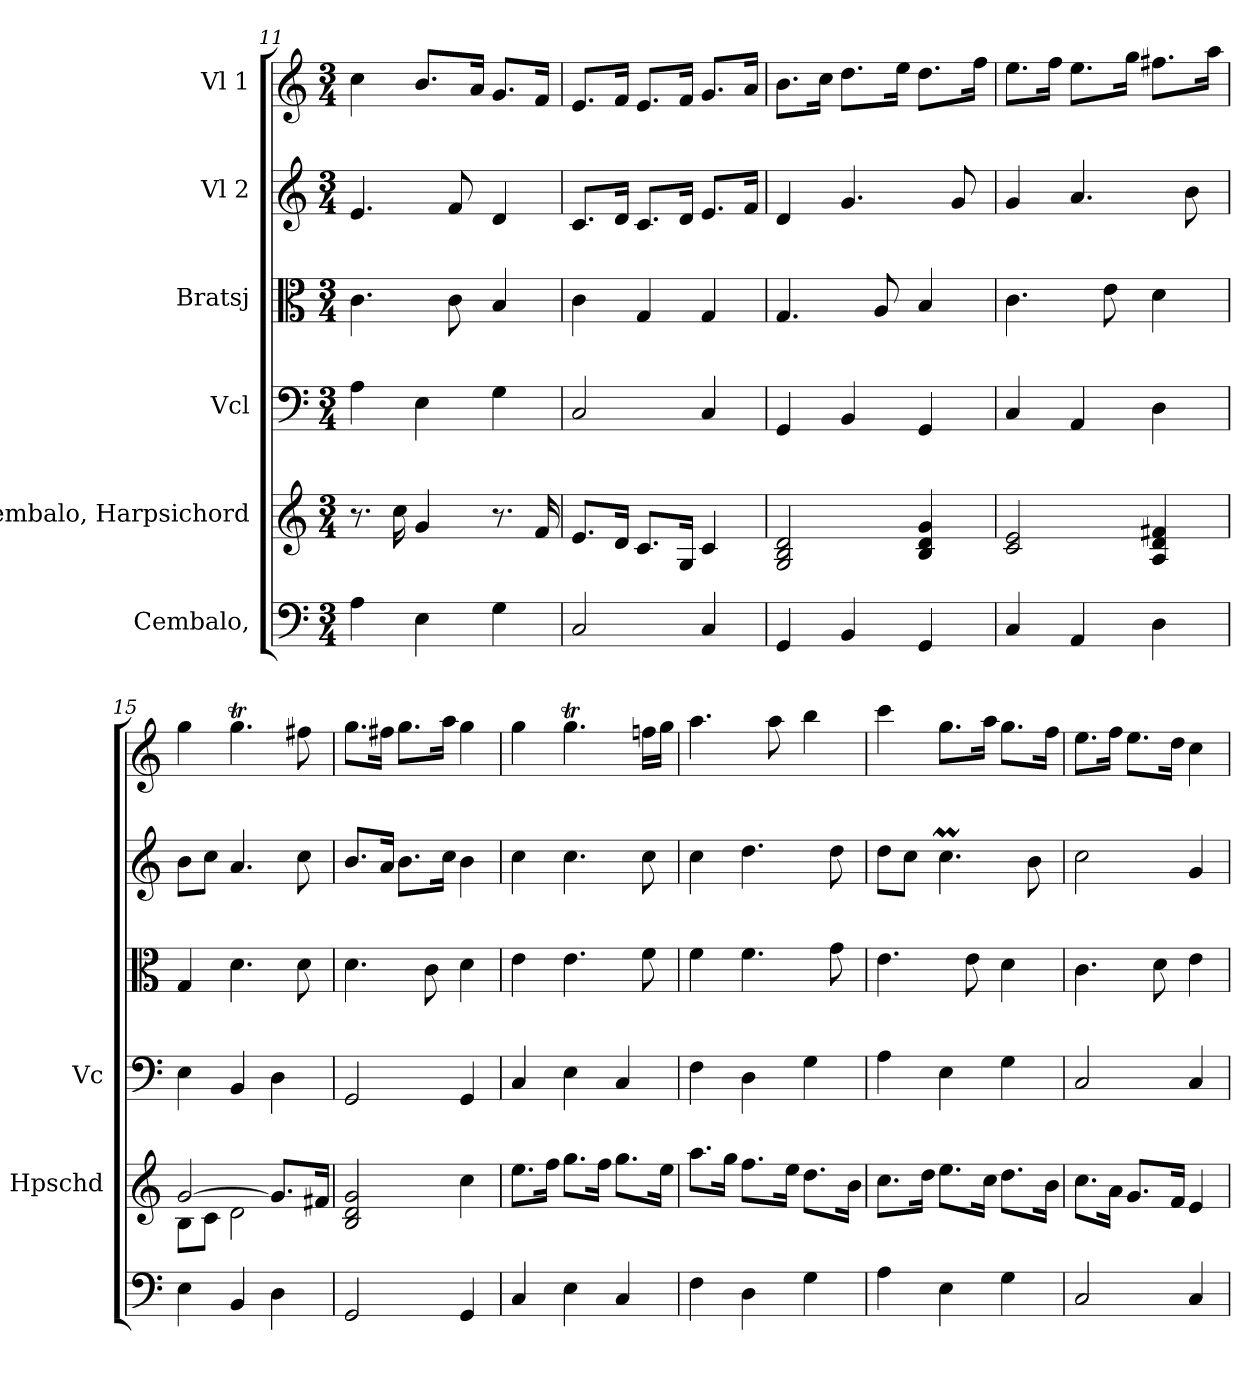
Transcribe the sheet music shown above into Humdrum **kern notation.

**kern	**kern	**kern	**kern	**kern	**kern
*part6	*part5	*part4	*part3	*part2	*part1
*staff6	*staff5	*staff4	*staff3	*staff2	*staff1
*I"Cembalo,	*I"Cembalo, Harpsichord	*I"Vcl	*I"Bratsj	*I"Vl 2	*I"Vl 1
*	*I'Hpschd	*I'Vc	*	*	*
*clefF4	*clefG2	*clefF4	*clefC3	*clefG2	*clefG2
*k[]	*k[]	*k[]	*k[]	*k[]	*k[]
*M3/4	*M3/4	*M3/4	*M3/4	*M3/4	*M3/4
=11	=11	=11	=11	=11	=11
4A\	8.r	4A\	4.c\	4.e/	4cc\
.	16cc\	.	.	.	.
4E\	4g/	4E\	.	.	8.b/L
.	.	.	8c\	8f/	.
.	.	.	.	.	16a/Jk
4G\	8.r	4G\	4B/	4d/	8.g/L
.	16f/	.	.	.	16f/Jk
!!LO:PB:g=z
=12	=12	=12	=12	=12	=12
2C/	8.e/L	2C/	4c\	8.c/L	8.e/L
.	16d/Jk	.	.	16d/Jk	16f/Jk
.	8.c/L	.	4G/	8.c/L	8.e/L
.	16G/Jk	.	.	16d/Jk	16f/Jk
4C/	4c/	4C/	4G/	8.e/L	8.g/L
.	.	.	.	16f/Jk	16a/Jk
=13	=13	=13	=13	=13	=13
4GG/	2G/ 2B/ 2d/	4GG/	4.G/	4d/	8.b\L
.	.	.	.	.	16cc\Jk
4BB/	.	4BB/	.	4.g/	8.dd\L
.	.	.	8A/	.	.
.	.	.	.	.	16ee\Jk
4GG/	4B/ 4d/ 4g/	4GG/	4B/	.	8.dd\L
.	.	.	.	8g/	.
.	.	.	.	.	16ff\Jk
=14	=14	=14	=14	=14	=14
4C/	2c/ 2e/	4C/	4.c\	4g/	8.ee\L
.	.	.	.	.	16ff\Jk
4AA/	.	4AA/	.	4.a/	8.ee\L
.	.	.	8e\	.	.
.	.	.	.	.	16gg\Jk
4D\	4A/ 4d/ 4f#X/	4D\	4d\	.	8.ff#X\L
.	.	.	.	8b\	.
.	.	.	.	.	16aa\Jk
=15	=15	=15	=15	=15	=15
*	*^	*	*	*	*
4E\	[2g/	8B\L	4E\	4G/	8b\L	4gg\
.	.	8c\J	.	.	8cc\J	.
4BB/	.	2d\	4BB/	4.d\	4.a/	4.ggT\
4D\	8.g/L]	.	4D\	.	.	.
.	.	.	.	8d\	8cc\	8ff#X\
.	16f#X/Jk	.	.	.	.	.
*	*v	*v	*	*	*	*
=16	=16	=16	=16	=16	=16
2GG/	2B/ 2d/ 2g/	2GG/	4.d\	8.b/L	8.gg\L
.	.	.	.	16a/Jk	16ff#X\Jk
.	.	.	.	8.b\L	8.gg\L
.	.	.	8c\	.	.
.	.	.	.	16cc\Jk	16aa\Jk
4GG/	4cc\	4GG/	4d\	4b\	4gg\
!!LO:LB:g=z
=17	=17	=17	=17	=17	=17
4C/	8.ee\L	4C/	4e\	4cc\	4gg\
.	16ff\Jk	.	.	.	.
4E\	8.gg\L	4E\	4.e\	4.cc\	4.ggT\
.	16ff\Jk	.	.	.	.
4C/	8.gg\L	4C/	.	.	.
.	.	.	8f\	8cc\	16ffn\LL
.	16ee\Jk	.	.	.	16gg\JJ
=18	=18	=18	=18	=18	=18
4F\	8.aa\L	4F\	4f\	4cc\	4.aa\
.	16gg\Jk	.	.	.	.
4D\	8.ff\L	4D\	4.f\	4.dd\	.
.	.	.	.	.	8aa\
.	16ee\Jk	.	.	.	.
4G\	8.dd\L	4G\	.	.	4bb\
.	.	.	8g\	8dd\	.
.	16b\Jk	.	.	.	.
=19	=19	=19	=19	=19	=19
4A\	8.cc\L	4A\	4.e\	8dd\L	4ccc\
.	.	.	.	8cc\J	.
.	16dd\Jk	.	.	.	.
4E\	8.ee\L	4E\	.	4.ccM\	8.gg\L
.	.	.	8e\	.	.
.	16cc\Jk	.	.	.	16aa\Jk
4G\	8.dd\L	4G\	4d\	.	8.gg\L
.	.	.	.	8b\	.
.	16b\Jk	.	.	.	16ff\Jk
=20	=20	=20	=20	=20	=20
2C/	8.cc\L	2C/	4.c\	2cc\	8.ee\L
.	16a\Jk	.	.	.	16ff\Jk
.	8.g/L	.	.	.	8.ee\L
.	.	.	8d\	.	.
.	16f/Jk	.	.	.	16dd\Jk
4C/	4e/	4C/	4e\	4g/	4cc\
=	=	=	=	=	=
*-	*-	*-	*-	*-	*-
